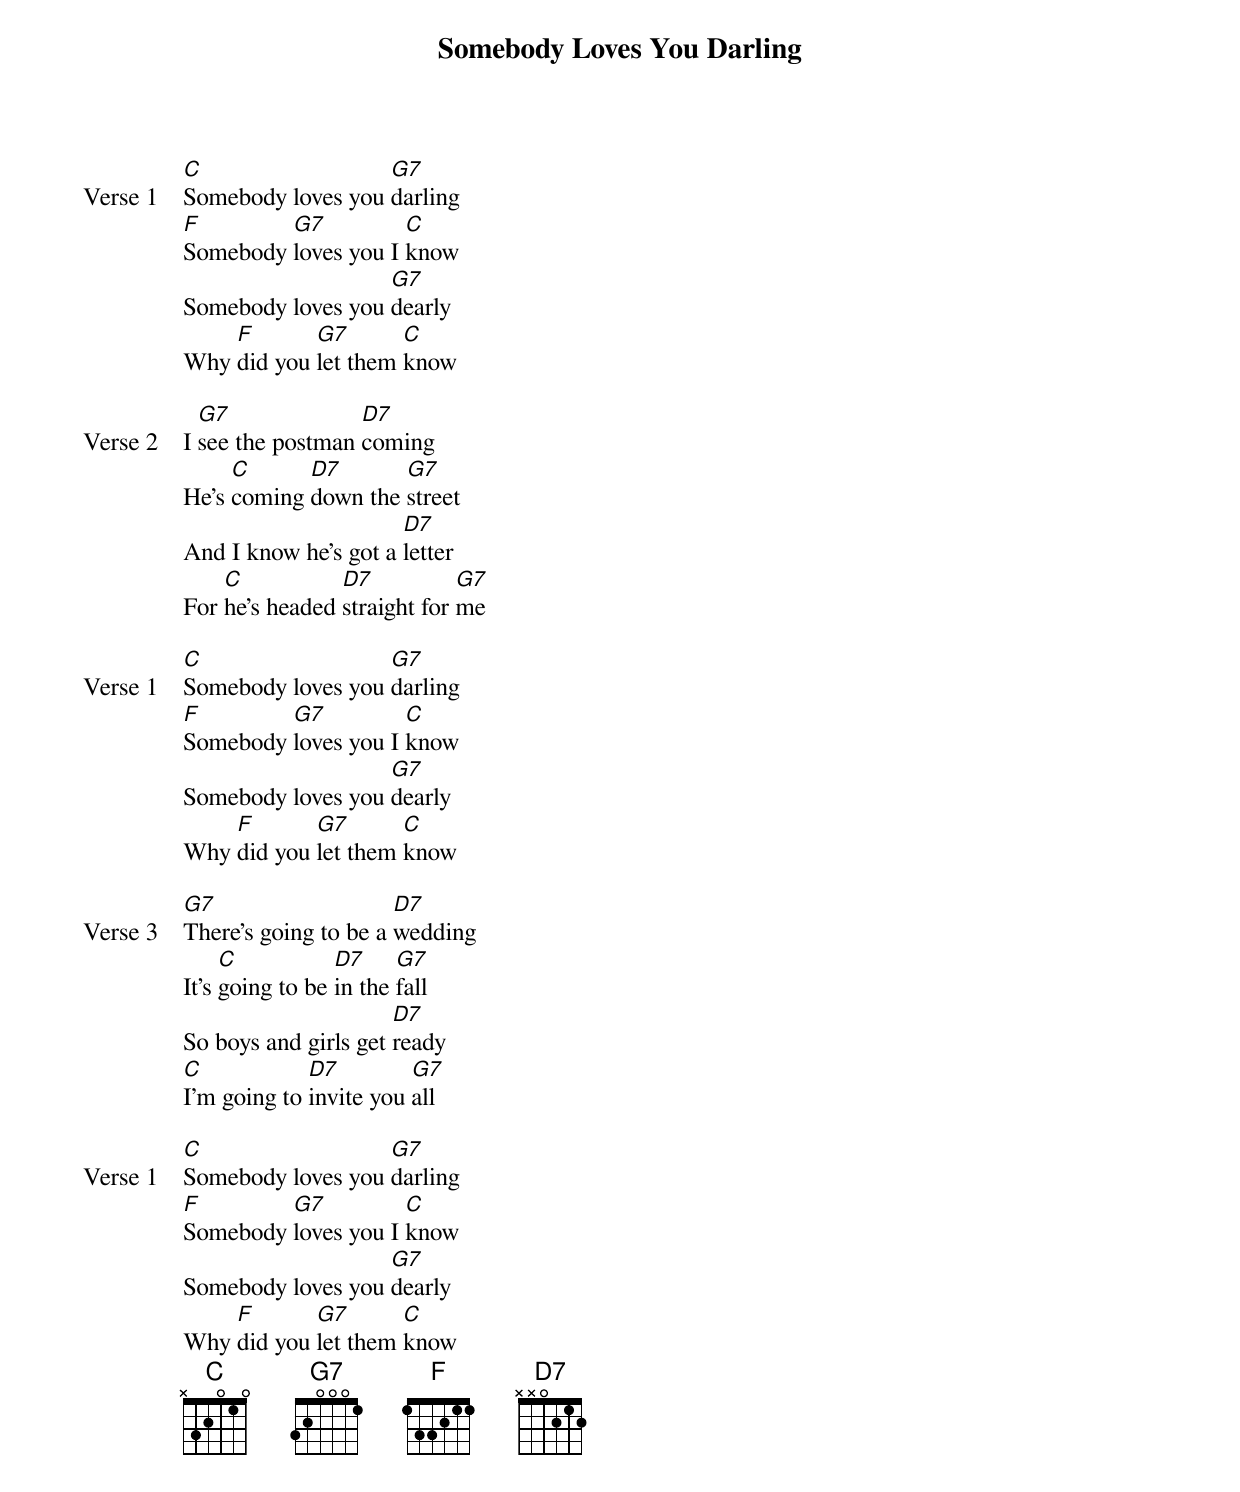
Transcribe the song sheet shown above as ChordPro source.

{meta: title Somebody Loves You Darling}
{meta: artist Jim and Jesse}
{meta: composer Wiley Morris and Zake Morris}

{start_of_verse: Verse 1}
[C]Somebody loves you [G7]darling
[F]Somebody [G7]loves you I [C]know
Somebody loves you [G7]dearly
Why [F]did you [G7]let them [C]know
{end_of_verse}

{start_of_verse: Verse 2}
I [G7]see the postman [D7]coming
He's [C]coming [D7]down the [G7]street
And I know he's got a [D7]letter
For [C]he's headed [D7]straight for [G7]me
{end_of_verse}

{start_of_verse: Verse 1}
[C]Somebody loves you [G7]darling
[F]Somebody [G7]loves you I [C]know
Somebody loves you [G7]dearly
Why [F]did you [G7]let them [C]know
{end_of_verse}

{start_of_verse: Verse 3}
[G7]There's going to be a [D7]wedding
It's [C]going to be [D7]in the [G7]fall
So boys and girls get [D7]ready
[C]I'm going to [D7]invite you [G7]all
{end_of_verse}

{start_of_verse: Verse 1}
[C]Somebody loves you [G7]darling
[F]Somebody [G7]loves you I [C]know
Somebody loves you [G7]dearly
Why [F]did you [G7]let them [C]know
{end_of_verse}
